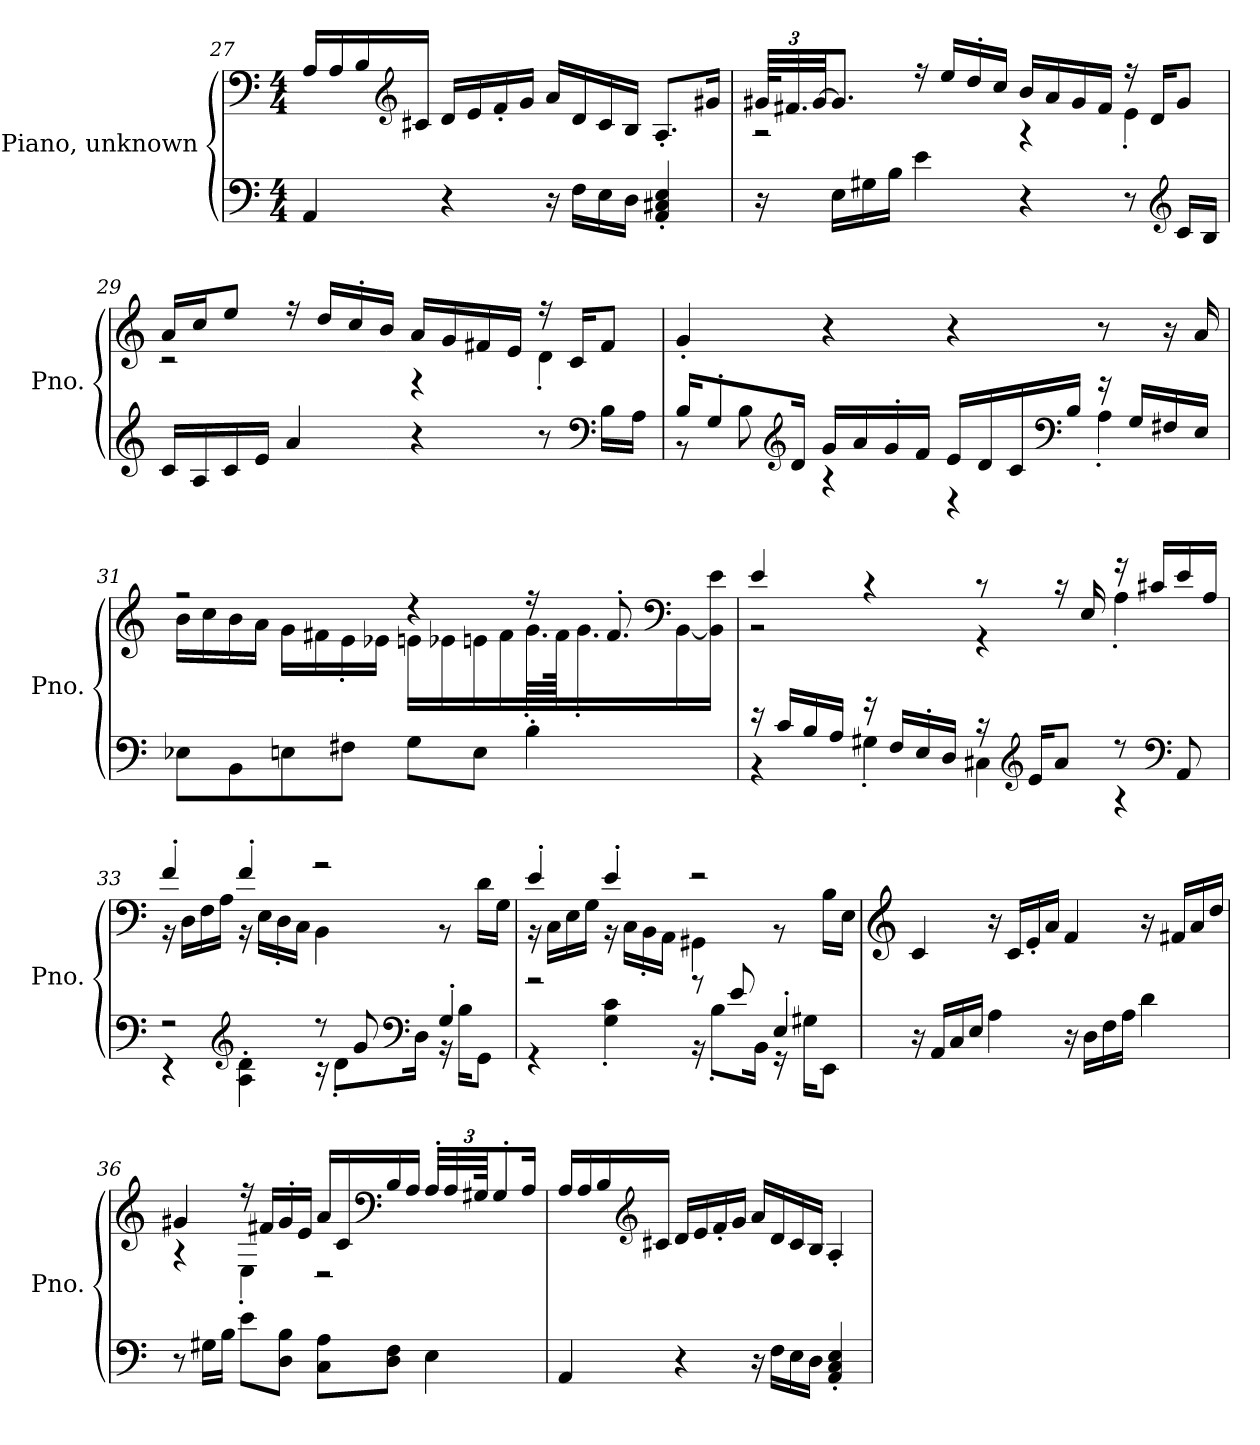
**kern	**kern
*part1	*part1
*staff2	*staff1
*I"Piano, unknown	*
*I'Pno.	*
*clefF4	*clefF4
*k[]	*k[]
*M4/4	*M4/4
=27	=27
4AA/	16A/LL
.	16A/
.	16B/
*	*clefG2
.	16c#X/JJ
4r	16d/LL
.	16e/
.	16f'/
.	16g/JJ
16r	16a/LL
16F\LL	16d/
16E\	16c#/
16D\JJ	16B/JJ
4AA/' 4C#X/' 4E/'	8.A'/L
.	16g#X/Jk
!!LO:LB:g=z
=28	=28
*	*Xbrackettup
*	*^
16r	96g#X/KLLL	2r
.	48.f#X/	.
.	[48g#/JJ	.
16E\LL	8.g#/J]	.
16G#X\	.	.
16B\JJ	.	.
4e\	16r	.
.	16ee/LL	.
.	16dd'/	.
.	16cc/JJ	.
4r	16b/LL	4r
.	16a/	.
.	16g#/	.
.	16f#/JJ	.
8r	16r	4e'\
.	16d/KL	.
*clefG2	*	*
16c/LL	8g#/J	.
16B/JJ	.	.
=29	=29	=29
16c/LL	16a/LL	2r
16A/	16cc/J	.
16c/	8ee/J	.
16e/JJ	.	.
4a/	16r	.
.	16dd/LL	.
.	16cc'/	.
.	16b/JJ	.
4r	16a/LL	4r
.	16g/	.
.	16f#X/	.
.	16e/JJ	.
8r	16r	4d'\
.	16c/KL	.
*clefF4	*	*
16B\LL	8f#/J	.
16A\JJ	.	.
*	*v	*v
!!LO:LB:g=z
=30	=30
*^	*
16B/KL	8r	4g'/
8G'/	.	.
.	8B\	.
*clefG2	*	*
16d/Jk	.	.
16g/LL	4r	4r
16a/	.	.
16g'/	.	.
16f/JJ	.	.
16e/LL	4r	4r
16d/	.	.
16c/	.	.
*clefF4	*	*
16B/JJ	.	.
16r	4A'\	8r
16G/LL	.	.
16F#X/	.	16r
16E/JJ	.	16a/
*v	*v	*
=31	=31
*	*^
8E-X\L	2r	16b\LL
.	.	16cc\
8BB\	.	16b\
.	.	16a\JJ
8En\	.	16g\LL
.	.	16f#X\
8F#X\J	.	16e'\
.	.	16e-X\JJ
8G\L	4r	16en\LL
.	.	16e-X\
8E\J	.	16en\
.	.	16f#\
4B'\	16r	64.g'\LL
.	.	128f#\JJK
.	.	16.g'\
.	8.f#'/	.
*	*clefF4	*
.	.	[16BB\
.	.	16BB\] 16e\JJ
!!LO:LB:g=z	!!
=32	=32	=32
*^	*	*
16r	4r	4e/	2r
16c/LL	.	.	.
16B/	.	.	.
16A/JJ	.	.	.
16r	4G#X'\	4r	.
16F/LL	.	.	.
16E'/	.	.	.
16D/JJ	.	.	.
16r	4C#X\	8r	4r
*clefG2	*	*	*
16e/KL	.	.	.
8a/J	.	16r	.
.	.	16E/	.
8r	4r	16r	4A'\
.	.	16c#X/LL	.
*clefF4	*	*	*
8AA/	.	16e/	.
.	.	16A/JJ	.
=33	=33	=33	=33
2r	4r	4f'/	16r
.	.	.	16D\LL
.	.	.	16F\
.	.	.	16A\JJ
*clefG2	*	*	*
.	4A\' 4d\'	4f'/	16r
.	.	.	16E\LL
.	.	.	16D'\
.	.	.	16C\JJ
8r	16r	2r	4BB\
.	8d'\L	.	.
8g/	.	.	.
*clefF4	*	*	*
.	16D\Jk	.	.
4G'/	16r	.	8r
.	16B\KL	.	.
.	8GG\J	.	16d\LL
.	.	.	16G\JJ
!!LO:LB:g=z	!!
=34	=34	=34	=34
2r	4r	4e'/	16r
.	.	.	16C\LL
.	.	.	16E\
.	.	.	16G\JJ
.	4G\' 4c\'	4e'/	16r
.	.	.	16C\LL
.	.	.	16BB'\
.	.	.	16AA\JJ
8r	16r	2r	4GG#X\
.	8B'\L	.	.
8e/	.	.	.
.	16BB\Jk	.	.
4E'/	16r	.	8r
.	16G#X\KL	.	.
.	8EE\J	.	16B\LL
.	.	.	16E\JJ
*v	*v	*	*
*	*v	*v
=35	=35
*	*clefG2
16r	4c/
16AA/LL	.
16C/	.
16E/JJ	.
4A\	16r
.	16c/LL
.	16e'/
.	16a/JJ
16r	4f/
16D\LL	.
16F\	.
16A\JJ	.
4d\	16r
.	16f#X/LL
.	16a/
.	16dd/JJ
!!LO:PB:g=z
=36	=36
*	*^
8r	4g#X/	4r
16G#X\LL	.	.
16B\JJ	.	.
8e\L	16r	4E'\
.	16f#X/LL	.
8D\ 8B\J	16g#'/	.
.	16e/JJ	.
8C\ 8A\L	16a/LL	2r
.	16c/	.
*	*clefF4	*
8D\ 8F\J	16B/	.
.	16A/JJ	.
4E\	32A'/LLL	.
.	48A/	.
.	96G#X/JJK	.
.	8G#'/	.
.	16A/Jk	.
*	*v	*v
=37	=37
4AA/	16A/LL
.	16A/
.	16B/
*	*clefG2
.	16c#X/JJ
4r	16d/LL
.	16e/
.	16f'/
.	16g/JJ
16r	16a/LL
16F\LL	16d/
16E\	16c#/
16D\JJ	16B/JJ
4AA/' 4C/' 4E/'	4A'/
=	=
*-	*-
